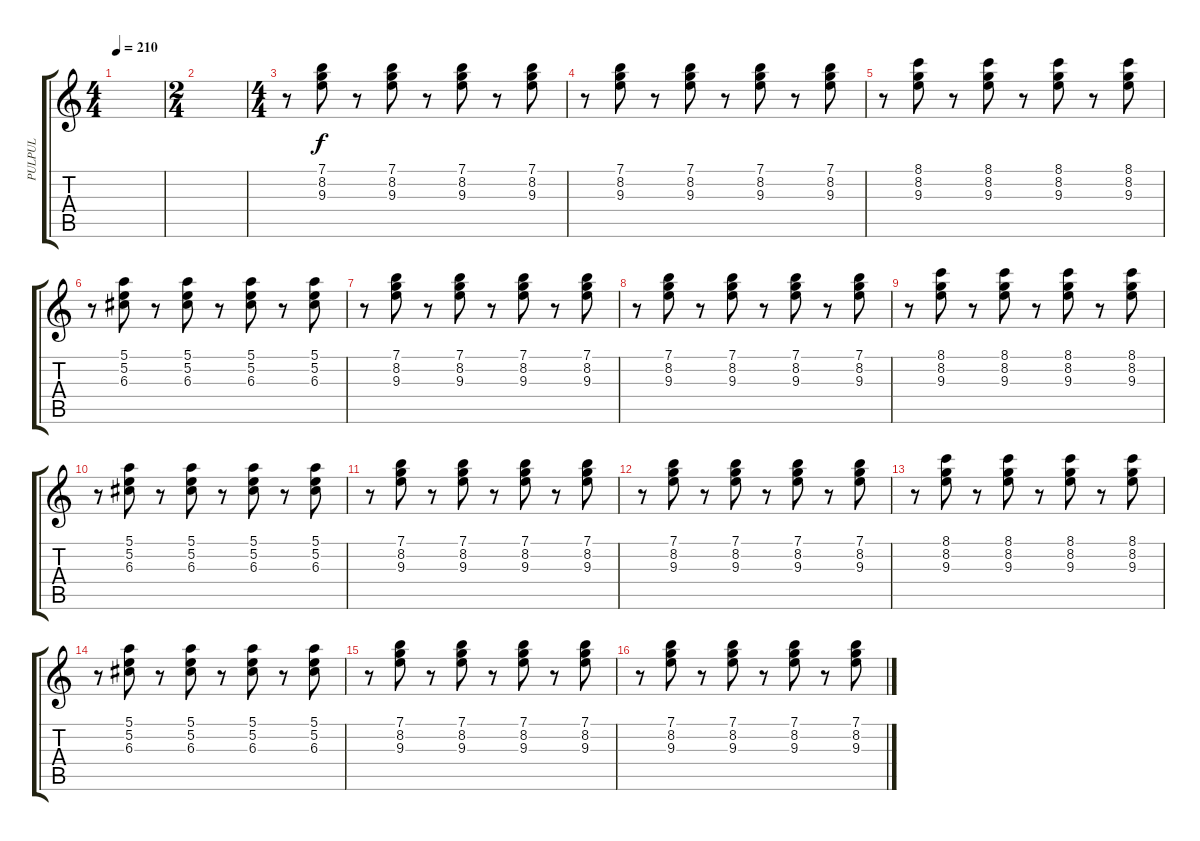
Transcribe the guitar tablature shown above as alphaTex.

\track ("PULPUL" "PULPUL") {instrument electricguitarclean}
\staff {score tabs}
\tuning (E4 B3 G3 D3 A2 E2) {hide}
\ts (4 4)
\tempo 210
\clef g2
\ks c
|
\ts (2 4)
|
\ts (4 4)
r.8 (7.1 8.2 9.3).8 r.8 (7.1 8.2 9.3).8 r.8 (7.1 8.2 9.3).8 r.8 (7.1 8.2 9.3).8 |
r.8 (7.1 8.2 9.3).8 r.8 (7.1 8.2 9.3).8 r.8 (7.1 8.2 9.3).8 r.8 (7.1 8.2 9.3).8 |
r.8 (8.1 8.2 9.3).8 r.8 (8.1 8.2 9.3).8 r.8 (8.1 8.2 9.3).8 r.8 (8.1 8.2 9.3).8 |
r.8 (5.1 5.2 6.3).8 r.8 (5.1 5.2 6.3).8 r.8 (5.1 5.2 6.3).8 r.8 (5.1 5.2 6.3).8 |
r.8 (7.1 8.2 9.3).8 r.8 (7.1 8.2 9.3).8 r.8 (7.1 8.2 9.3).8 r.8 (7.1 8.2 9.3).8 |
r.8 (7.1 8.2 9.3).8 r.8 (7.1 8.2 9.3).8 r.8 (7.1 8.2 9.3).8 r.8 (7.1 8.2 9.3).8 |
r.8 (8.1 8.2 9.3).8 r.8 (8.1 8.2 9.3).8 r.8 (8.1 8.2 9.3).8 r.8 (8.1 8.2 9.3).8 |
r.8 (5.1 5.2 6.3).8 r.8 (5.1 5.2 6.3).8 r.8 (5.1 5.2 6.3).8 r.8 (5.1 5.2 6.3).8 |
r.8 (7.1 8.2 9.3).8 r.8 (7.1 8.2 9.3).8 r.8 (7.1 8.2 9.3).8 r.8 (7.1 8.2 9.3).8 |
r.8 (7.1 8.2 9.3).8 r.8 (7.1 8.2 9.3).8 r.8 (7.1 8.2 9.3).8 r.8 (7.1 8.2 9.3).8 |
r.8 (8.1 8.2 9.3).8 r.8 (8.1 8.2 9.3).8 r.8 (8.1 8.2 9.3).8 r.8 (8.1 8.2 9.3).8 |
r.8 (5.1 5.2 6.3).8 r.8 (5.1 5.2 6.3).8 r.8 (5.1 5.2 6.3).8 r.8 (5.1 5.2 6.3).8 |
r.8 (7.1 8.2 9.3).8 r.8 (7.1 8.2 9.3).8 r.8 (7.1 8.2 9.3).8 r.8 (7.1 8.2 9.3).8 |
r.8 (7.1 8.2 9.3).8 r.8 (7.1 8.2 9.3).8 r.8 (7.1 8.2 9.3).8 r.8 (7.1 8.2 9.3).8
